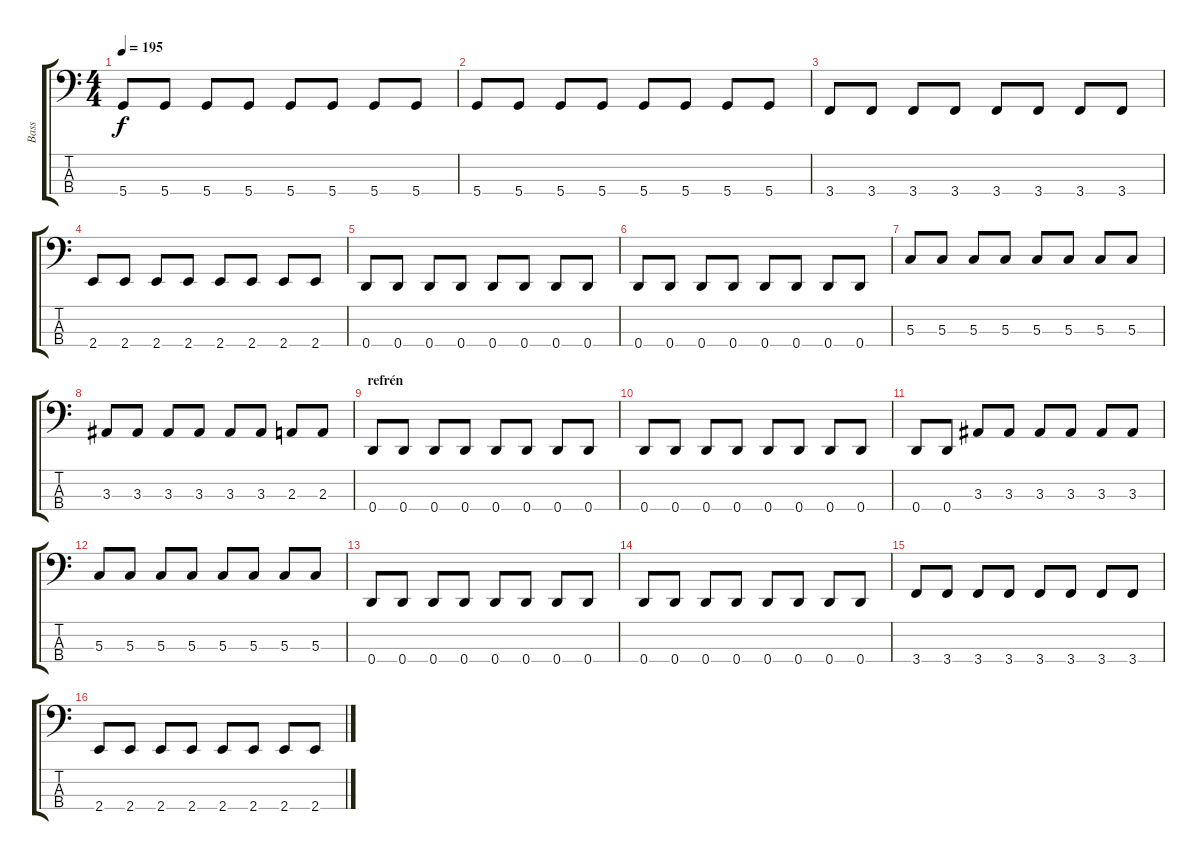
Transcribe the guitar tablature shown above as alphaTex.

\track ("Bass" "Bass") {instrument electricbasspick}
\staff {score tabs}
\tuning (F2 C2 G1 D1) {hide}
\ts (4 4)
\tempo 195
\clef f4
\ks c
5.4.8{dy f} 5.4.8 5.4.8 5.4.8 5.4.8 5.4.8 5.4.8 5.4.8 |
5.4.8 5.4.8 5.4.8 5.4.8 5.4.8 5.4.8 5.4.8 5.4.8 |
3.4.8 3.4.8 3.4.8 3.4.8 3.4.8 3.4.8 3.4.8 3.4.8 |
2.4.8 2.4.8 2.4.8 2.4.8 2.4.8 2.4.8 2.4.8 2.4.8 |
0.4.8 0.4.8 0.4.8 0.4.8 0.4.8 0.4.8 0.4.8 0.4.8 |
0.4.8 0.4.8 0.4.8 0.4.8 0.4.8 0.4.8 0.4.8 0.4.8 |
5.3.8 5.3.8 5.3.8 5.3.8 5.3.8 5.3.8 5.3.8 5.3.8 |
3.3.8 3.3.8 3.3.8 3.3.8 3.3.8 3.3.8 2.3.8 2.3.8 |
\section ("" "refrén")
0.4.8 0.4.8 0.4.8 0.4.8 0.4.8 0.4.8 0.4.8 0.4.8 |
0.4.8 0.4.8 0.4.8 0.4.8 0.4.8 0.4.8 0.4.8 0.4.8 |
0.4.8 0.4.8 3.3.8 3.3.8 3.3.8 3.3.8 3.3.8 3.3.8 |
5.3.8 5.3.8 5.3.8 5.3.8 5.3.8 5.3.8 5.3.8 5.3.8 |
0.4.8 0.4.8 0.4.8 0.4.8 0.4.8 0.4.8 0.4.8 0.4.8 |
0.4.8 0.4.8 0.4.8 0.4.8 0.4.8 0.4.8 0.4.8 0.4.8 |
3.4.8 3.4.8 3.4.8 3.4.8 3.4.8 3.4.8 3.4.8 3.4.8 |
2.4.8 2.4.8 2.4.8 2.4.8 2.4.8 2.4.8 2.4.8 2.4.8
